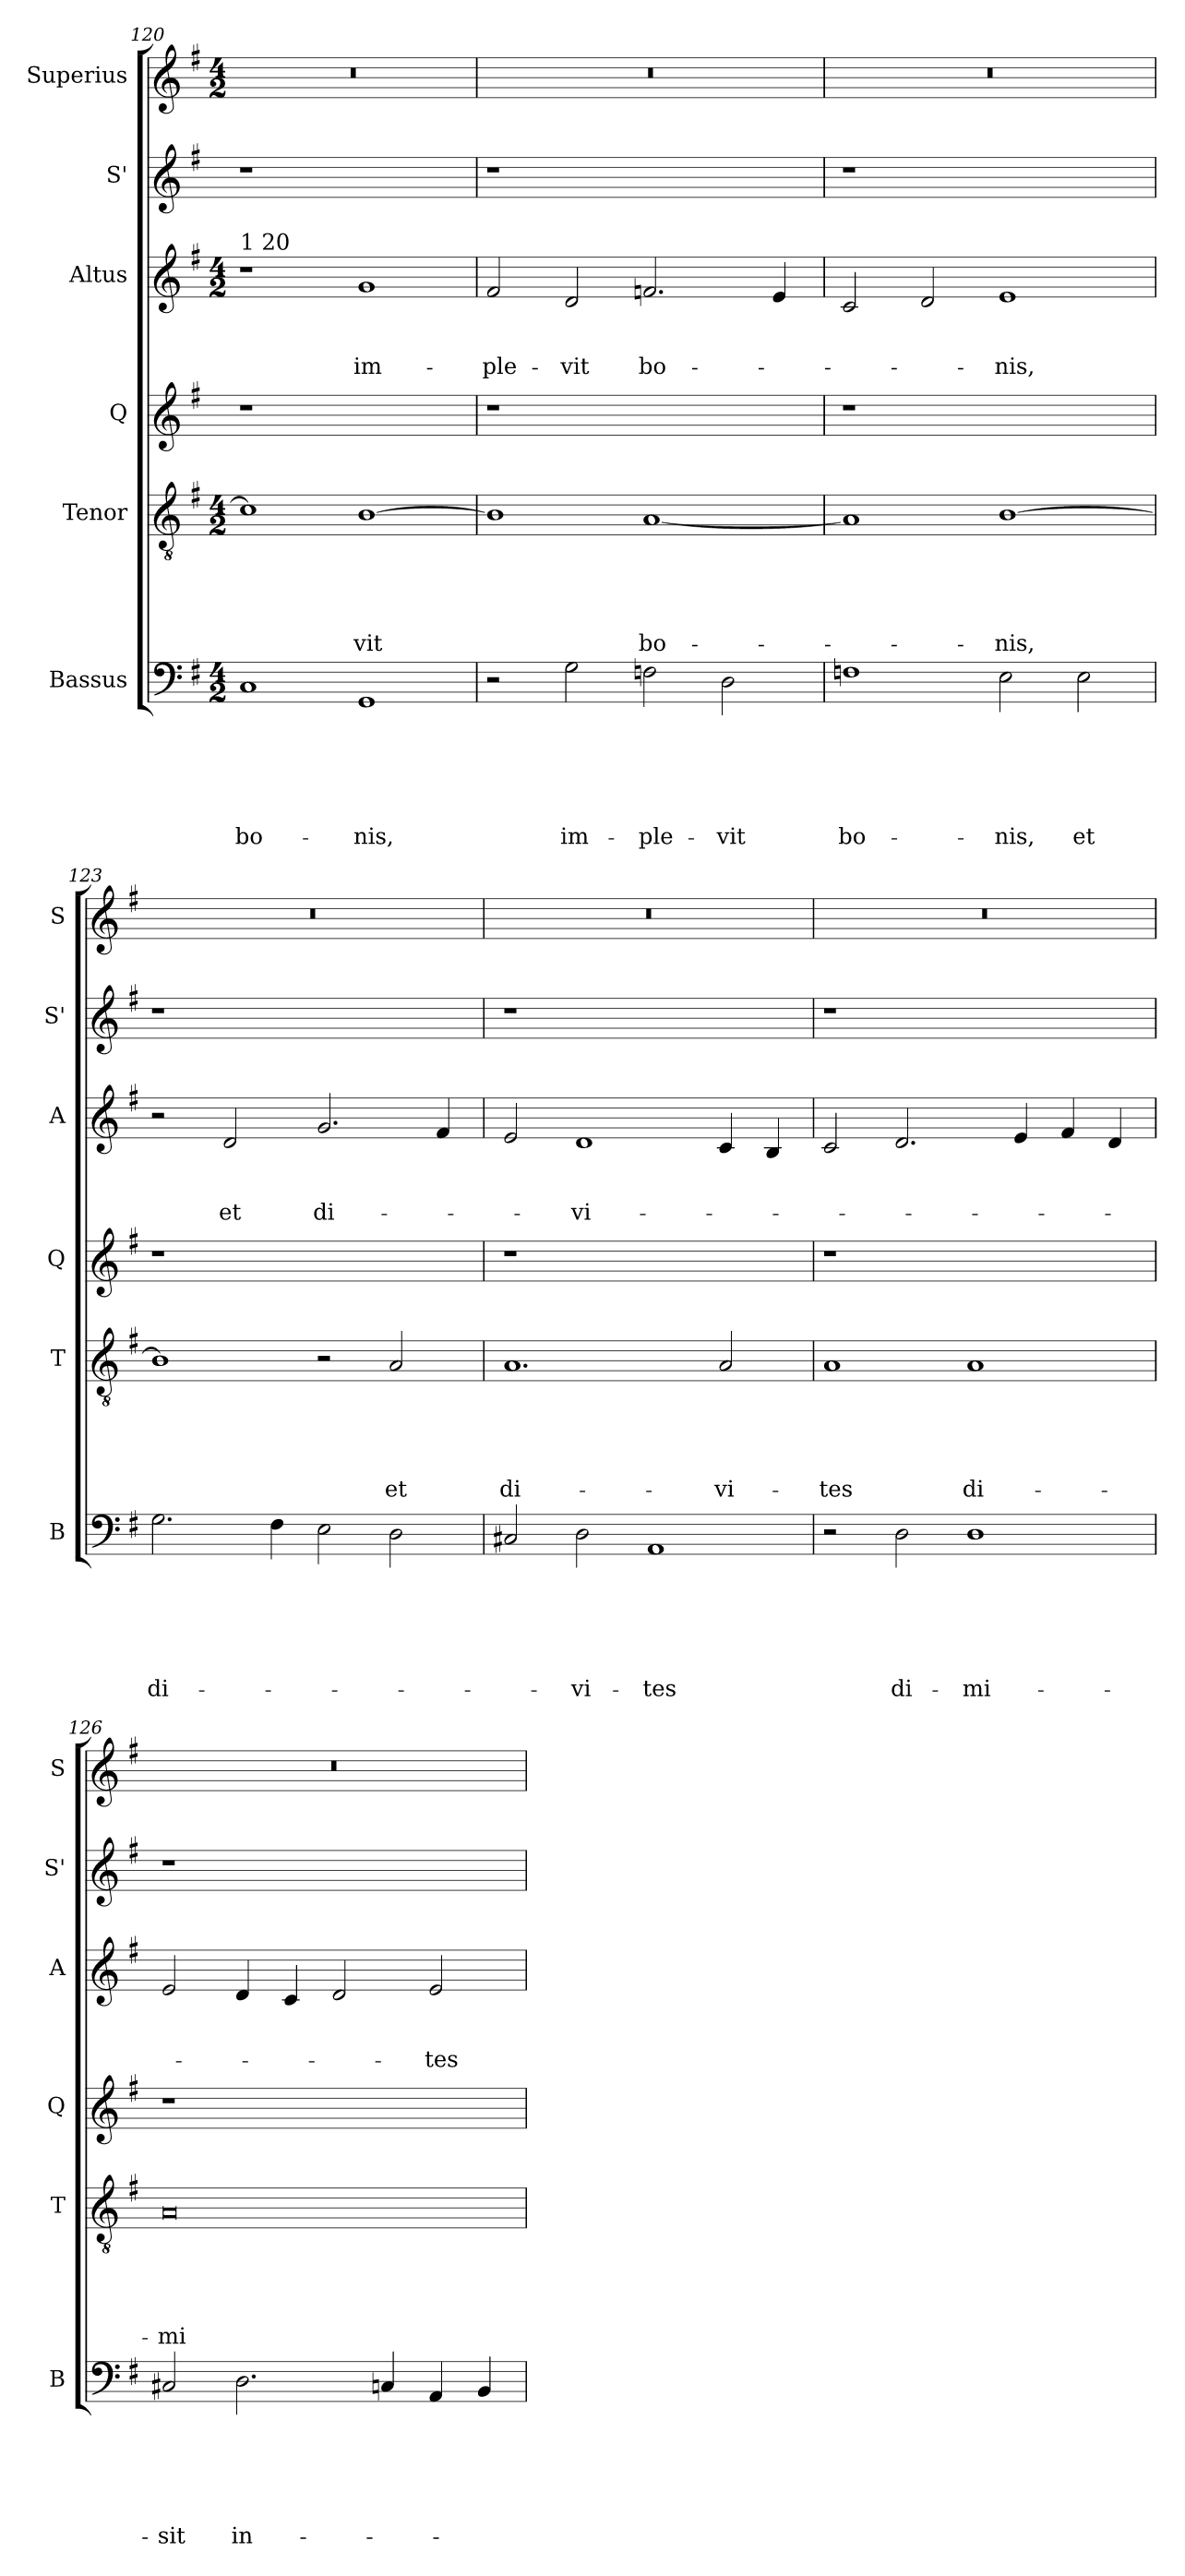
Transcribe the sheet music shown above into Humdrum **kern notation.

**kern	**text	**text	**text	**text	**text	**text	**kern	**text	**text	**text	**text	**text	**kern	**kern	**text	**text	**text	**kern	**kern
*part6	*part6	*part6	*part6	*part6	*part6	*part6	*part5	*part5	*part5	*part5	*part5	*part5	*part4	*part3	*part3	*part3	*part3	*part2	*part1
*staff6	*staff6	*staff6	*staff6	*staff6	*staff6	*staff6	*staff5	*staff5	*staff5	*staff5	*staff5	*staff5	*staff4	*staff3	*staff3	*staff3	*staff3	*staff2	*staff1
*I"Bassus	*	*	*	*	*	*	*I"Tenor	*	*	*	*	*	*I"Q	*I"Altus	*	*	*	*I"S'	*I"Superius
*I'B	*	*	*	*	*	*	*I'T	*	*	*	*	*	*I'Q	*I'A	*	*	*	*I'S'	*I'S
!!LO:LB:g=z
*clefF4	*	*	*	*	*	*	*clefGv2	*	*	*	*	*	*clefG2	*clefG2	*	*	*	*clefG2	*clefG2
*k[f#]	*	*	*	*	*	*	*k[f#]	*	*	*	*	*	*k[f#]	*k[f#]	*	*	*	*k[f#]	*k[f#]
*G:	*	*	*	*	*	*	*G:	*	*	*	*	*	*G:	*G:	*	*	*	*G:	*G:
*M4/2	*	*	*	*	*	*	*M4/2	*	*	*	*	*	*	*M4/2	*	*	*	*	*M4/2
=120	=120	=120	=120	=120	=120	=120	=120	=120	=120	=120	=120	=120	=120	=120	=120	=120	=120	=120	=120
!	!	!	!	!	!	!	!	!	!	!	!	!	!	!LO:TX:a:t=1 20	!	!	!	!	!
!	!	!	!	!	!	!LO:LY:b	!	!	!	!	!	!	!	!	!	!	!	!	!
1C	.	.	.	.	.	bo-	1c]	.	.	.	.	.	1r	1r	.	.	.	1r	0r
!	!	!	!	!	!	!LO:LY:b	!	!	!	!	!	!LO:LY:b	!	!	!	!	!LO:LY:b	!	!
1GG	.	.	.	.	.	-nis,	[>1B	.	.	.	.	-vit	1ryy	1g	.	.	im-	1ryy	.
=121	=121	=121	=121	=121	=121	=121	=121	=121	=121	=121	=121	=121	=121	=121	=121	=121	=121	=121	=121
!	!	!	!	!	!	!	!	!	!	!	!	!	!	!	!	!	!LO:LY:b	!	!
2r	.	.	.	.	.	.	1B]	.	.	.	.	.	1r	2f#/	.	.	-ple-	1r	0r
!	!	!	!	!	!	!LO:LY:b	!	!	!	!	!	!	!	!	!	!	!LO:LY:b	!	!
2G\	.	.	.	.	.	im-	.	.	.	.	.	.	.	2d/	.	.	-vit	.	.
!	!	!	!	!	!	!LO:LY:b	!	!	!	!	!	!LO:LY:b	!	!	!	!	!LO:LY:b	!	!
2Fn\	.	.	.	.	.	-ple-	[<1A	.	.	.	.	bo-	1ryy	2.fn/	.	.	bo-	1ryy	.
!	!	!	!	!	!	!LO:LY:b	!	!	!	!	!	!	!	!	!	!	!	!	!
2D\	.	.	.	.	.	-vit	.	.	.	.	.	.	.	.	.	.	.	.	.
.	.	.	.	.	.	.	.	.	.	.	.	.	.	4e/	.	.	.	.	.
=122	=122	=122	=122	=122	=122	=122	=122	=122	=122	=122	=122	=122	=122	=122	=122	=122	=122	=122	=122
!	!	!	!	!	!	!LO:LY:b	!	!	!	!	!	!	!	!	!	!	!	!	!
1Fn	.	.	.	.	.	bo-	1A]	.	.	.	.	.	1r	2c/	.	.	.	1r	0r
.	.	.	.	.	.	.	.	.	.	.	.	.	.	2d/	.	.	.	.	.
!	!	!	!	!	!	!LO:LY:b	!	!	!	!	!	!LO:LY:b	!	!	!	!	!LO:LY:b	!	!
2E\	.	.	.	.	.	-nis,	[>1B	.	.	.	.	-nis,	1ryy	1e	.	.	-nis,	1ryy	.
!	!	!	!	!	!	!LO:LY:b	!	!	!	!	!	!	!	!	!	!	!	!	!
2E\	.	.	.	.	.	et	.	.	.	.	.	.	.	.	.	.	.	.	.
=123	=123	=123	=123	=123	=123	=123	=123	=123	=123	=123	=123	=123	=123	=123	=123	=123	=123	=123	=123
!	!	!	!	!	!	!LO:LY:b	!	!	!	!	!	!	!	!	!	!	!	!	!
2.G\	.	.	.	.	.	di-	1B]	.	.	.	.	.	1r	2r	.	.	.	1r	0r
!	!	!	!	!	!	!	!	!	!	!	!	!	!	!	!	!	!LO:LY:b	!	!
.	.	.	.	.	.	.	.	.	.	.	.	.	.	2d/	.	.	et	.	.
4F#\	.	.	.	.	.	.	.	.	.	.	.	.	.	.	.	.	.	.	.
!	!	!	!	!	!	!	!	!	!	!	!	!	!	!	!	!	!LO:LY:b	!	!
2E\	.	.	.	.	.	.	2r	.	.	.	.	.	1ryy	2.g/	.	.	di-	1ryy	.
!	!	!	!	!	!	!	!	!	!	!	!	!LO:LY:b	!	!	!	!	!	!	!
2D\	.	.	.	.	.	.	2A/	.	.	.	.	et	.	.	.	.	.	.	.
.	.	.	.	.	.	.	.	.	.	.	.	.	.	4f#/	.	.	.	.	.
=124	=124	=124	=124	=124	=124	=124	=124	=124	=124	=124	=124	=124	=124	=124	=124	=124	=124	=124	=124
!	!	!	!	!	!	!	!	!	!	!	!	!LO:LY:b	!	!	!	!	!	!	!
2C#X/	.	.	.	.	.	.	1.A	.	.	.	.	di-	1r	2e/	.	.	.	1r	0r
!	!	!	!	!	!	!LO:LY:b	!	!	!	!	!	!	!	!	!	!	!LO:LY:b	!	!
2D\	.	.	.	.	.	-vi-	.	.	.	.	.	.	.	1d	.	.	-vi-	.	.
!	!	!	!	!	!	!LO:LY:b	!	!	!	!	!	!	!	!	!	!	!	!	!
1AA	.	.	.	.	.	-tes	.	.	.	.	.	.	1ryy	.	.	.	.	1ryy	.
!	!	!	!	!	!	!	!	!	!	!	!	!LO:LY:b	!	!	!	!	!	!	!
.	.	.	.	.	.	.	2A/	.	.	.	.	-vi-	.	4c/	.	.	.	.	.
.	.	.	.	.	.	.	.	.	.	.	.	.	.	4B/	.	.	.	.	.
!!LO:PB:g=z
=125	=125	=125	=125	=125	=125	=125	=125	=125	=125	=125	=125	=125	=125	=125	=125	=125	=125	=125	=125
!	!	!	!	!	!	!	!	!	!	!	!	!LO:LY:b	!	!	!	!	!	!	!
2r	.	.	.	.	.	.	1A	.	.	.	.	-tes	1r	2c/	.	.	.	1r	0r
!	!	!	!	!	!	!LO:LY:b	!	!	!	!	!	!	!	!	!	!	!	!	!
2D\	.	.	.	.	.	di-	.	.	.	.	.	.	.	2.d/	.	.	.	.	.
!	!	!	!	!	!	!LO:LY:b	!	!	!	!	!	!LO:LY:b	!	!	!	!	!	!	!
1D	.	.	.	.	.	-mi-	1A	.	.	.	.	di-	1ryy	.	.	.	.	1ryy	.
.	.	.	.	.	.	.	.	.	.	.	.	.	.	4e/	.	.	.	.	.
.	.	.	.	.	.	.	.	.	.	.	.	.	.	4f#/	.	.	.	.	.
.	.	.	.	.	.	.	.	.	.	.	.	.	.	4d/	.	.	.	.	.
=126	=126	=126	=126	=126	=126	=126	=126	=126	=126	=126	=126	=126	=126	=126	=126	=126	=126	=126	=126
!	!	!	!	!	!	!LO:LY:b	!	!	!	!	!	!LO:LY:b	!	!	!	!	!	!	!
2C#X/	.	.	.	.	.	-sit	0A	.	.	.	.	-mi-	1r	2e/	.	.	.	1r	0r
!	!	!	!	!	!	!LO:LY:b	!	!	!	!	!	!	!	!	!	!	!	!	!
2.D\	.	.	.	.	.	in-	.	.	.	.	.	.	.	4d/	.	.	.	.	.
.	.	.	.	.	.	.	.	.	.	.	.	.	.	4c/	.	.	.	.	.
.	.	.	.	.	.	.	.	.	.	.	.	.	1ryy	2d/	.	.	.	1ryy	.
4Cn/	.	.	.	.	.	.	.	.	.	.	.	.	.	.	.	.	.	.	.
!	!	!	!	!	!	!	!	!	!	!	!	!	!	!	!	!	!LO:LY:b	!	!
4AA/	.	.	.	.	.	.	.	.	.	.	.	.	.	2e/	.	.	-tes	.	.
4BB/	.	.	.	.	.	.	.	.	.	.	.	.	.	.	.	.	.	.	.
=	=	=	=	=	=	=	=	=	=	=	=	=	=	=	=	=	=	=	=
*-	*-	*-	*-	*-	*-	*-	*-	*-	*-	*-	*-	*-	*-	*-	*-	*-	*-	*-	*-
